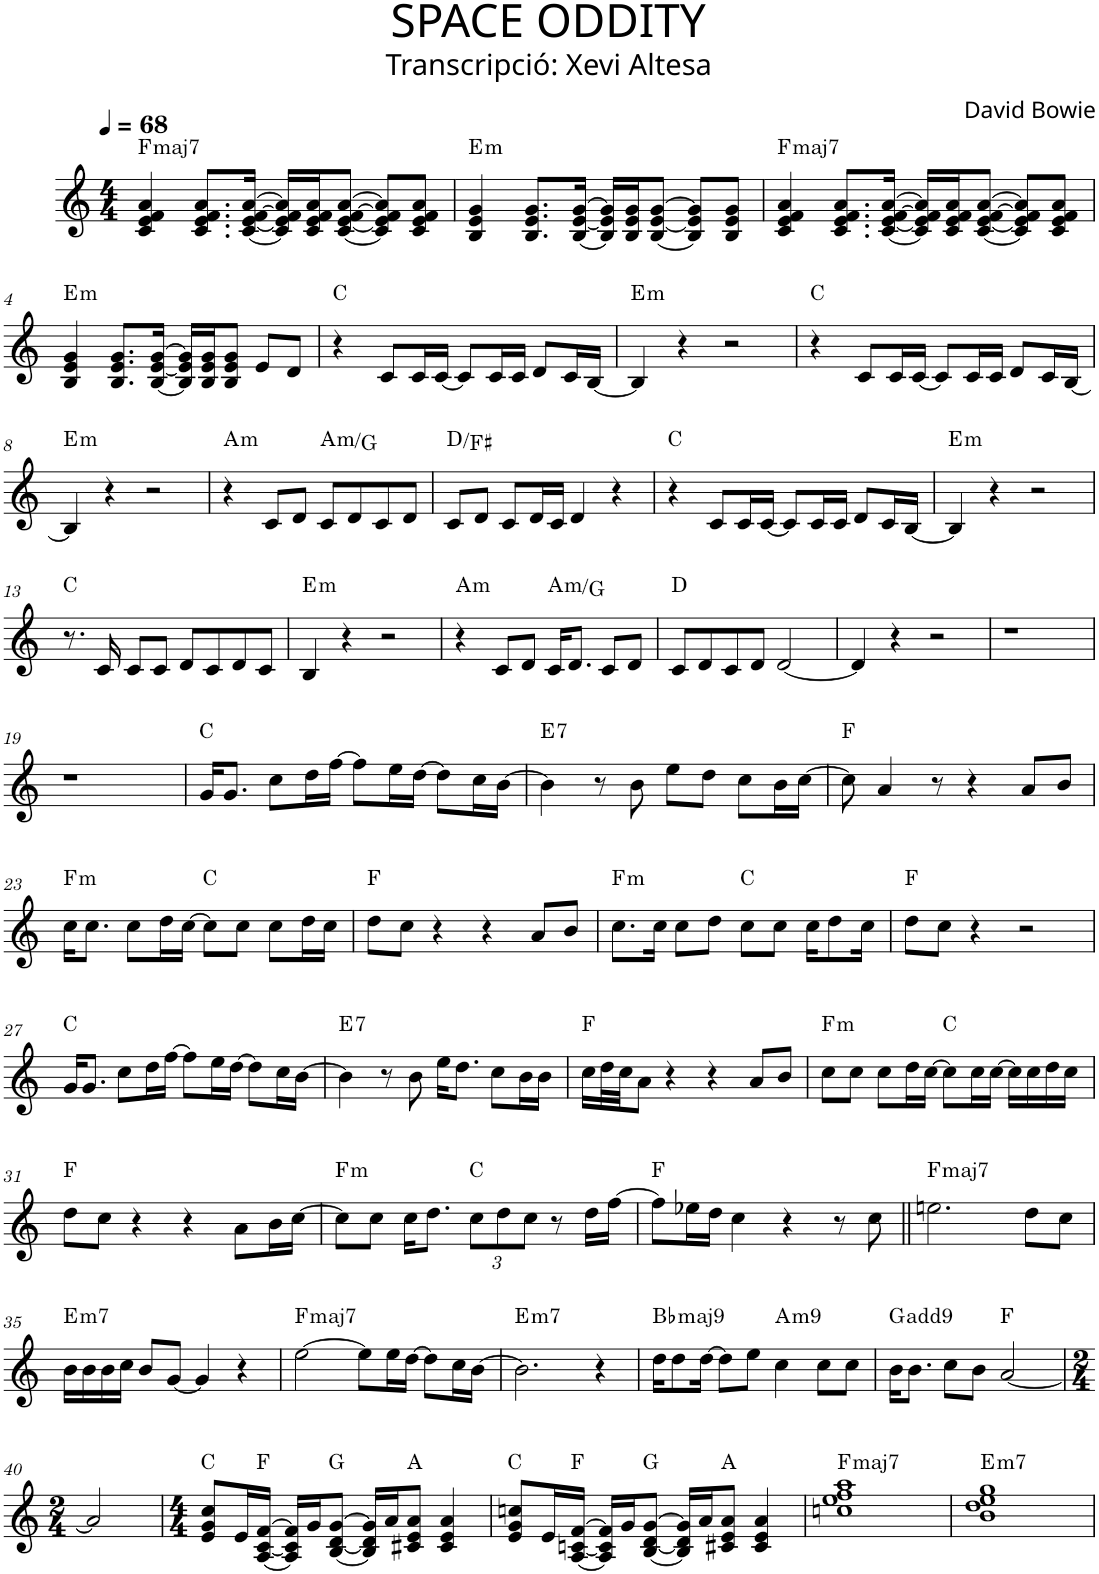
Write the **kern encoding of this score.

**kern	**harte
*part1	*part1
*staff1	*
*I"P1	*
*clefG2	*
*k[]	*
*M4/4	*
*MM68	*
=1	=1
!	!LO:H:kt=maj7
4c/ 4e/ 4f/ 4a/	F:maj7
8.c/ 8.e/ 8.f/ 8.a/L	.
[<16c/ [<16e/ [>16f/ [>16a/Jk	.
16c/] 16e/] 16f/] 16a/]LL	.
16c/ 16e/ 16f/ 16a/J	.
[<8c/ [<8e/ [>8f/ [>8a/J	.
8c/] 8e/] 8f/] 8a/]L	.
8c/ 8e/ 8f/ 8a/J	.
=2	=2
!	!LO:H:kt=m
4B/ 4e/ 4g/	E:min
8.B/ 8.e/ 8.g/L	.
[<16B/ [<16e/ [>16g/Jk	.
16B/] 16e/] 16g/]LL	.
16B/ 16e/ 16g/J	.
[<8B/ [<8e/ [>8g/J	.
8B/] 8e/] 8g/]L	.
8B/ 8e/ 8g/J	.
=3	=3
!	!LO:H:kt=maj7
4c/ 4e/ 4f/ 4a/	F:maj7
8.c/ 8.e/ 8.f/ 8.a/L	.
[<16c/ [<16e/ [>16f/ [>16a/Jk	.
16c/] 16e/] 16f/] 16a/]LL	.
16c/ 16e/ 16f/ 16a/J	.
[<8c/ [<8e/ [>8f/ [>8a/J	.
8c/] 8e/] 8f/] 8a/]L	.
8c/ 8e/ 8f/ 8a/J	.
!!LO:LB:g=z
=4	=4
!	!LO:H:kt=m
4B/ 4e/ 4g/	E:min
8.B/ 8.e/ 8.g/L	.
[<16B/ [<16e/ [>16g/Jk	.
16B/] 16e/] 16g/]LL	.
16B/ 16e/ 16g/J	.
8B/ 8e/ 8g/J	.
8e/L	.
8d/J	.
=5	=5
4r	C:maj
8c/L	.
16c/L	.
[<16c/JJ	.
8c/L]	.
16c/L	.
16c/JJ	.
8d/L	.
16c/L	.
[<16B/JJ	.
=6	=6
!	!LO:H:kt=m
4B/]	E:min
4r	.
2r	.
=7	=7
4r	C:maj
8c/L	.
16c/L	.
[<16c/JJ	.
8c/L]	.
16c/L	.
16c/JJ	.
8d/L	.
16c/L	.
[<16B/JJ	.
!!LO:LB:g=z
=8	=8
!	!LO:H:kt=m
4B/]	E:min
4r	.
2r	.
=9	=9
!	!LO:H:kt=m
4r	A:min
8c/L	.
8d/J	.
!	!LO:H:kt=m
8c/L	A:min/b7
8d/	.
8c/	.
8d/J	.
=10	=10
8c/L	D:maj/3
8d/J	.
8c/L	.
16d/L	.
16c/JJ	.
4d/	.
4r	.
=11	=11
4r	C:maj
8c/L	.
16c/L	.
[<16c/JJ	.
8c/L]	.
16c/L	.
16c/JJ	.
8d/L	.
16c/L	.
[<16B/JJ	.
=12	=12
!	!LO:H:kt=m
4B/]	E:min
4r	.
2r	.
!!LO:LB:g=z
=13	=13
8.r	C:maj
16c/	.
8c/L	.
8c/J	.
8d/L	.
8c/	.
8d/	.
8c/J	.
=14	=14
!	!LO:H:kt=m
4B/	E:min
4r	.
2r	.
=15	=15
!	!LO:H:kt=m
4r	A:min
8c/L	.
8d/J	.
!	!LO:H:kt=m
16c/KL	A:min/b7
8.d/J	.
8c/L	.
8d/J	.
=16	=16
8c/L	D:maj
8d/	.
8c/	.
8d/J	.
[<2d/	.
=17	=17
4d/]	.
4r	.
2r	.
=18	=18
1r	.
!!LO:LB:g=z
=19	=19
1r	.
=20	=20
16g/KL	C:maj
8.g/J	.
8cc\L	.
16dd\L	.
[>16ff\JJ	.
8ff\L]	.
16ee\L	.
[>16dd\JJ	.
8dd\L]	.
16cc\L	.
[>16b\JJ	.
=21	=21
!	!LO:H:kt=7
4b\]	E:7
8r	.
8b\	.
8ee\L	.
8dd\J	.
8cc\L	.
16b\L	.
[>16cc\JJ	.
=22	=22
8cc\]	F:maj
4a/	.
8r	.
4r	.
8a/L	.
8b/J	.
!!LO:LB:g=z
=23	=23
!	!LO:H:kt=m
16cc\KL	F:min
8.cc\J	.
8cc\L	.
16dd\L	.
[>16cc\JJ	.
8cc\L]	C:maj
8cc\J	.
8cc\L	.
16dd\L	.
16cc\JJ	.
=24	=24
8dd\L	F:maj
8cc\J	.
4r	.
4r	.
8a/L	.
8b/J	.
=25	=25
!	!LO:H:kt=m
8.cc\L	F:min
16cc\Jk	.
8cc\L	.
8dd\J	.
8cc\L	C:maj
8cc\J	.
16cc\KL	.
8dd\	.
16cc\Jk	.
=26	=26
8dd\L	F:maj
8cc\J	.
4r	.
2r	.
!!LO:LB:g=z
=27	=27
16g/KL	C:maj
8.g/J	.
8cc\L	.
16dd\L	.
[>16ff\JJ	.
8ff\L]	.
16ee\L	.
[>16dd\JJ	.
8dd\L]	.
16cc\L	.
[>16b\JJ	.
=28	=28
!	!LO:H:kt=7
4b\]	E:7
8r	.
8b\	.
16ee\KL	.
8.dd\J	.
8cc\L	.
16b\L	.
16b\JJ	.
=29	=29
16cc\LL	F:maj
32dd\L	.
32cc\JJ	.
8a\J	.
4r	.
4r	.
8a/L	.
8b/J	.
=30	=30
!	!LO:H:kt=m
8cc\L	F:min
8cc\J	.
8cc\L	.
16dd\L	.
[>16cc\JJ	.
8cc\L]	C:maj
16cc\L	.
[>16cc\JJ	.
16cc\LL]	.
16cc\	.
16dd\	.
16cc\JJ	.
!!LO:LB:g=z
=31	=31
8dd\L	F:maj
8cc\J	.
4r	.
4r	.
8a\L	.
16b\L	.
[>16cc\JJ	.
=32	=32
!	!LO:H:kt=m
8cc\L]	F:min
8cc\J	.
16cc\KL	.
8.dd\J	.
*Xbrackettup	*
12cc\L	C:maj
12dd\	.
12cc\J	.
8r	.
16dd\LL	.
[>16ff\JJ	.
=33	=33
8ff\L]	F:maj
16ee-X\L	.
16dd\JJ	.
4cc\	.
4r	.
8r	.
8cc\	.
=34||	=34||
!	!LO:H:kt=maj7
2.een\	F:maj7
8dd\L	.
8cc\J	.
!!LO:LB:g=z
=35	=35
!	!LO:H:kt=m7
16b\LL	E:min7
16b\	.
16b\	.
16cc\JJ	.
8b/L	.
[<8g/J	.
4g/]	.
4r	.
=36	=36
!	!LO:H:kt=maj7
[>2ee\	F:maj7
8ee\L]	.
16ee\L	.
[>16dd\JJ	.
8dd\L]	.
16cc\L	.
[>16b\JJ	.
=37	=37
!	!LO:H:kt=m7
2.b\]	E:min7
4r	.
=38	=38
!	!LO:H:kt=maj9
16dd\KL	Bb:maj9
8dd\	.
[>16dd\Jk	.
8dd\L]	.
8ee\J	.
!	!LO:H:kt=m9
4cc\	A:min9
8cc\L	.
8cc\J	.
=39	=39
16b\KL	G:maj(9)
8.b\J	.
8cc\L	.
8b\J	.
[<2a/	F:maj
!!LO:LB:g=z
=40	=40
*M2/4	*
2a/]	.
=41	=41
*M4/4	*
8e/ 8g/ 8cc/L	C:maj
16e/L	.
[<16A/ [<16c/ [>16f/JJ	F:maj
16A/] 16c/] 16f/]LL	.
16g/J	.
[<8B/ [<8d/ [>8g/J	G:maj
16B/] 16d/] 16g/]LL	.
16a/J	.
8c#X/ 8e/ 8a/J	A:maj
4c#/ 4e/ 4a/	.
=42	=42
8e/ 8g/ 8ccn/L	C:maj
16e/L	.
[<16A/ [<16cn/ [>16f/JJ	F:maj
16A/] 16c/] 16f/]LL	.
16g/J	.
[<8B/ [<8d/ [>8g/J	G:maj
16B/] 16d/] 16g/]LL	.
16a/J	.
8c#X/ 8e/ 8a/J	A:maj
4c#/ 4e/ 4a/	.
=43	=43
!	!LO:H:kt=maj7
1ccn 1ee 1ff 1aa	F:maj7
=44	=44
!	!LO:H:kt=m7
1b 1dd 1ee 1gg	E:min7
=	=
*-	*-
